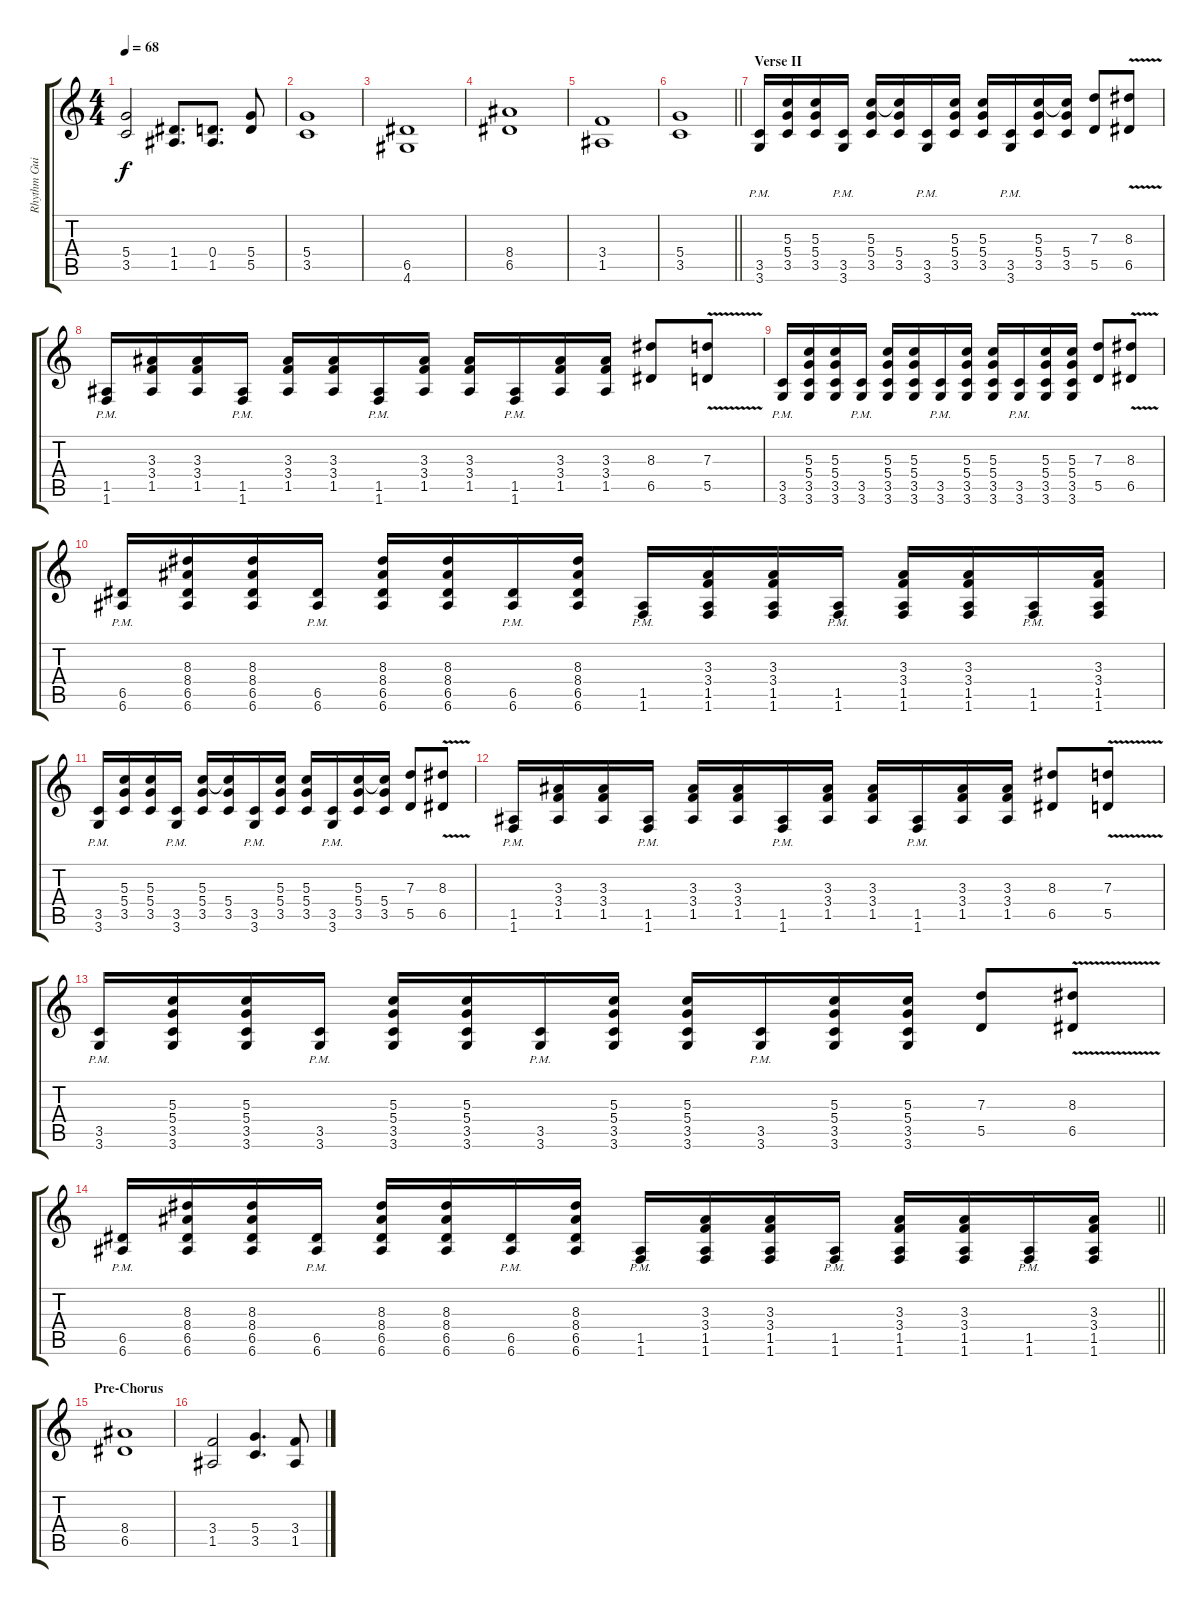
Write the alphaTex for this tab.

\track ("Rhythm Guitar I" "Rhythm Gui") {instrument overdrivenguitar}
\staff {score tabs}
\tuning (E4 B3 G3 D3 A2 E2) {hide}
\ts (4 4)
\tempo 68
\clef g2
\ks c
(5.4 3.5).2{dy f} (1.4 1.5).8{d} (0.4 1.5).8{d} (5.4 5.5).8 |
(5.4 3.5).1 |
(6.5 4.6).1 |
(8.4 6.5).1 |
(3.4 1.5).1 |
\barLineRight lightlight
(5.4 3.5).1 |
\section ("" "Verse II")
(3.5{pm} 3.6{pm}).16 (5.3 5.4 3.5).16 (5.3 5.4 3.5).16 (3.5{pm} 3.6{pm}).16 (5.3 5.4 3.5).16 (5.3{t} 5.4 3.5).16 (3.5{pm} 3.6{pm}).16 (5.3 5.4 3.5).16 (5.3 5.4 3.5).16 (3.5{pm} 3.6{pm}).16 (5.3 5.4 3.5).16 (5.3{t} 5.4 3.5).16 (7.3 5.5).8 (8.3{v} 6.5{v}).8 |
(1.5{pm} 1.6{pm}).16 (3.3 3.4 1.5).16 (3.3 3.4 1.5).16 (1.5{pm} 1.6{pm}).16 (3.3 3.4 1.5).16 (3.3 3.4 1.5).16 (1.5{pm} 1.6{pm}).16 (3.3 3.4 1.5).16 (3.3 3.4 1.5).16 (1.5{pm} 1.6{pm}).16 (3.3 3.4 1.5).16 (3.3 3.4 1.5).16 (8.3 6.5).8 (7.3{v} 5.5{v}).8 |
(3.5{pm} 3.6{pm}).16 (5.3 5.4 3.5 3.6).16 (5.3 5.4 3.5 3.6).16 (3.5{pm} 3.6{pm}).16 (5.3 5.4 3.5 3.6).16 (5.3 5.4 3.5 3.6).16 (3.5{pm} 3.6{pm}).16 (5.3 5.4 3.5 3.6).16 (5.3 5.4 3.5 3.6).16 (3.5{pm} 3.6{pm}).16 (5.3 5.4 3.5 3.6).16 (5.3 5.4 3.5 3.6).16 (7.3 5.5).8 (8.3{v} 6.5{v}).8 |
(6.5{pm} 6.6{pm}).16 (8.3 8.4 6.5 6.6).16 (8.3 8.4 6.5 6.6).16 (6.5{pm} 6.6{pm}).16 (8.3 8.4 6.5 6.6).16 (8.3 8.4 6.5 6.6).16 (6.5{pm} 6.6{pm}).16 (8.3 8.4 6.5 6.6).16 (1.5{pm} 1.6{pm}).16 (3.3 3.4 1.5 1.6).16 (3.3 3.4 1.5 1.6).16 (1.5{pm} 1.6{pm}).16 (3.3 3.4 1.5 1.6).16 (3.3 3.4 1.5 1.6).16 (1.5{pm} 1.6{pm}).16 (3.3 3.4 1.5 1.6).16 |
(3.5{pm} 3.6{pm}).16 (5.3 5.4 3.5).16 (5.3 5.4 3.5).16 (3.5{pm} 3.6{pm}).16 (5.3 5.4 3.5).16 (5.3{t} 5.4 3.5).16 (3.5{pm} 3.6{pm}).16 (5.3 5.4 3.5).16 (5.3 5.4 3.5).16 (3.5{pm} 3.6{pm}).16 (5.3 5.4 3.5).16 (5.3{t} 5.4 3.5).16 (7.3 5.5).8 (8.3{v} 6.5{v}).8 |
(1.5{pm} 1.6{pm}).16 (3.3 3.4 1.5).16 (3.3 3.4 1.5).16 (1.5{pm} 1.6{pm}).16 (3.3 3.4 1.5).16 (3.3 3.4 1.5).16 (1.5{pm} 1.6{pm}).16 (3.3 3.4 1.5).16 (3.3 3.4 1.5).16 (1.5{pm} 1.6{pm}).16 (3.3 3.4 1.5).16 (3.3 3.4 1.5).16 (8.3 6.5).8 (7.3{v} 5.5{v}).8 |
(3.5{pm} 3.6{pm}).16 (5.3 5.4 3.5 3.6).16 (5.3 5.4 3.5 3.6).16 (3.5{pm} 3.6{pm}).16 (5.3 5.4 3.5 3.6).16 (5.3 5.4 3.5 3.6).16 (3.5{pm} 3.6{pm}).16 (5.3 5.4 3.5 3.6).16 (5.3 5.4 3.5 3.6).16 (3.5{pm} 3.6{pm}).16 (5.3 5.4 3.5 3.6).16 (5.3 5.4 3.5 3.6).16 (7.3 5.5).8 (8.3{v} 6.5{v}).8 |
\barLineRight lightlight
(6.5{pm} 6.6{pm}).16 (8.3 8.4 6.5 6.6).16 (8.3 8.4 6.5 6.6).16 (6.5{pm} 6.6{pm}).16 (8.3 8.4 6.5 6.6).16 (8.3 8.4 6.5 6.6).16 (6.5{pm} 6.6{pm}).16 (8.3 8.4 6.5 6.6).16 (1.5{pm} 1.6{pm}).16 (3.3 3.4 1.5 1.6).16 (3.3 3.4 1.5 1.6).16 (1.5{pm} 1.6{pm}).16 (3.3 3.4 1.5 1.6).16 (3.3 3.4 1.5 1.6).16 (1.5{pm} 1.6{pm}).16 (3.3 3.4 1.5 1.6).16 |
\section ("" "Pre-Chorus")
(8.4 6.5).1 |
(3.4 1.5).2 (5.4 3.5).4{d} (3.4 1.5).8
